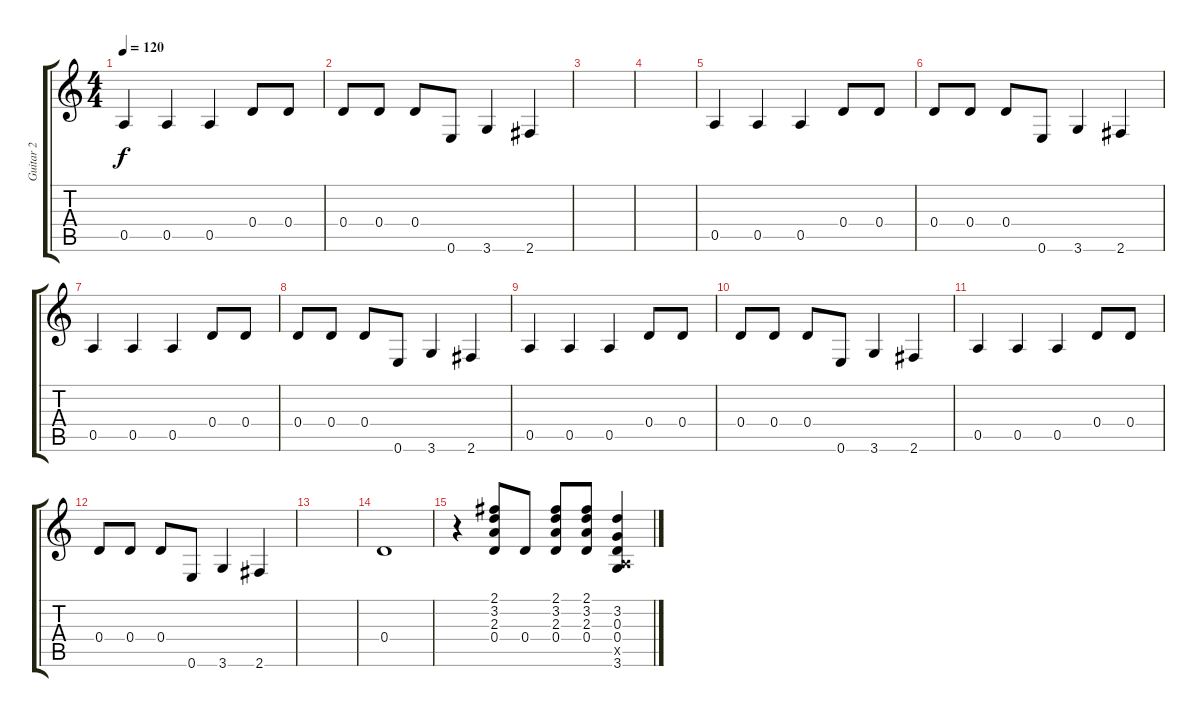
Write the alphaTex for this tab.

\track ("Guitar 2" "Guitar 2") {instrument acousticguitarsteel}
\staff {score tabs}
\tuning (E4 B3 G3 D3 A2 E2) {hide}
\ts (4 4)
\tempo 120
\clef g2
\ks c
0.5.4{dy f} 0.5.4 0.5.4 0.4.8 0.4.8 |
0.4.8 0.4.8 0.4.8 0.6.8 3.6.4 2.6.4 |
|
|
0.5.4 0.5.4 0.5.4 0.4.8 0.4.8 |
0.4.8 0.4.8 0.4.8 0.6.8 3.6.4 2.6.4 |
0.5.4 0.5.4 0.5.4 0.4.8 0.4.8 |
0.4.8 0.4.8 0.4.8 0.6.8 3.6.4 2.6.4 |
0.5.4 0.5.4 0.5.4 0.4.8 0.4.8 |
0.4.8 0.4.8 0.4.8 0.6.8 3.6.4 2.6.4 |
0.5.4 0.5.4 0.5.4 0.4.8 0.4.8 |
0.4.8 0.4.8 0.4.8 0.6.8 3.6.4 2.6.4 |
|
0.4.1 |
r.4 (2.1 3.2 2.3 0.4).8 0.4.8 (2.1 3.2 2.3 0.4).8 (2.1 3.2 2.3 0.4).8 (3.2 0.3 0.4 0.5{x} 3.6).4
